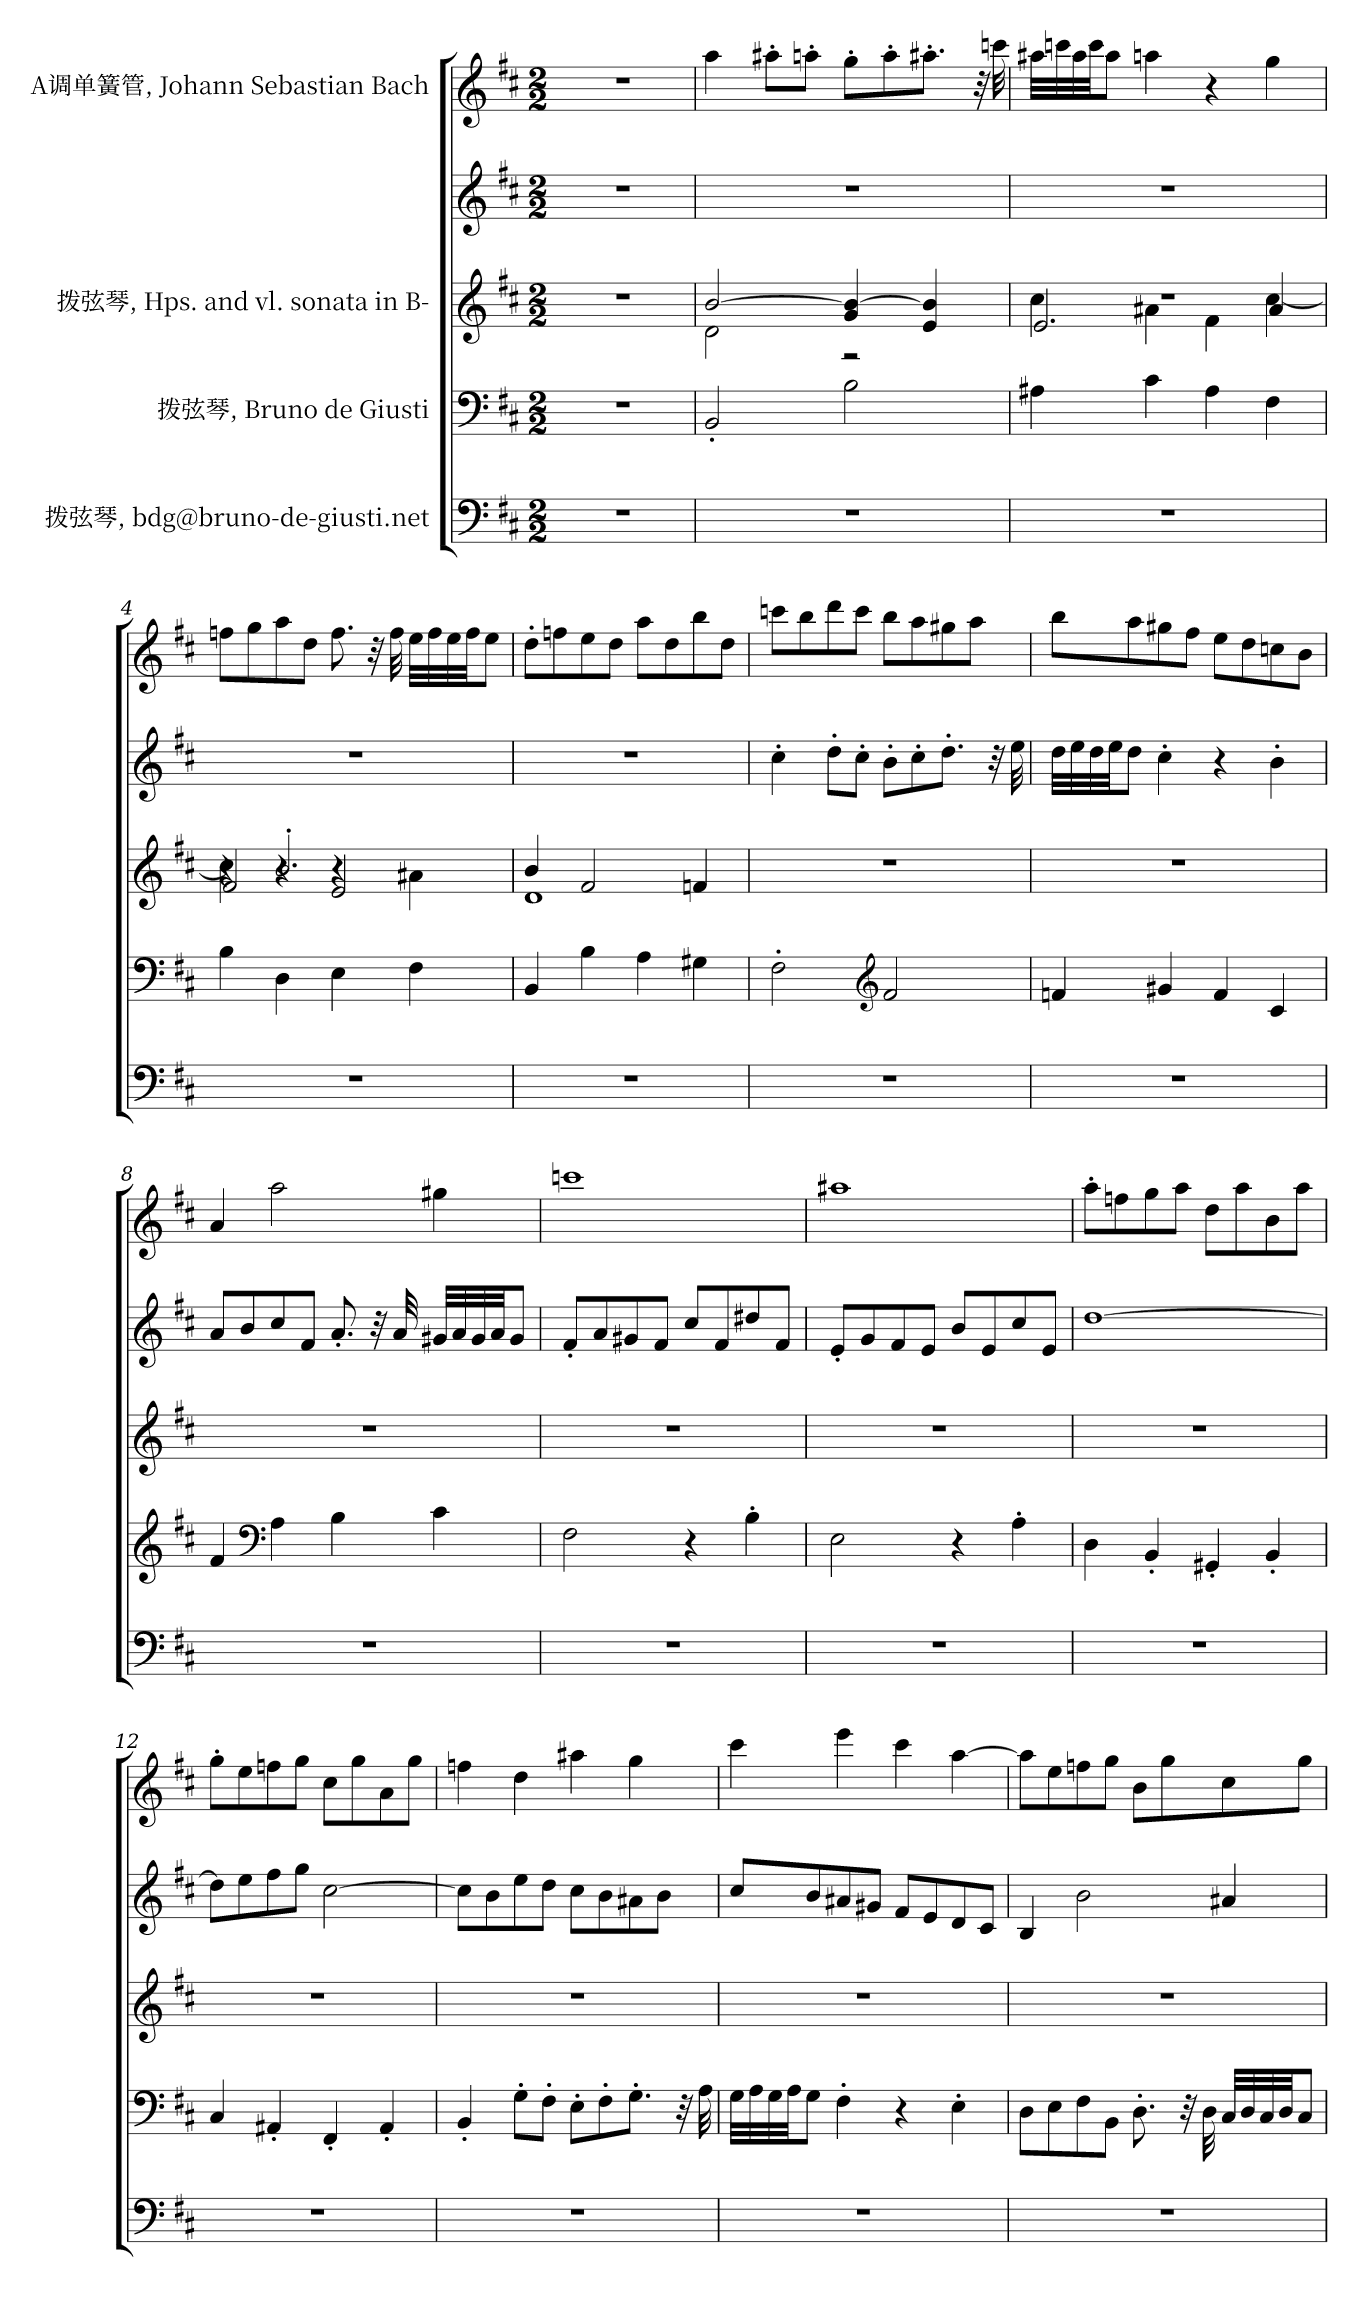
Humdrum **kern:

**kern	**kern	**kern	**kern	**kern
*part4	*part3	*part2	*part2	*part1
*staff5	*staff4	*staff3	*staff2	*staff1
*I"拨弦琴, bdg@bruno-de-giusti.net	*I"拨弦琴, Bruno de Giusti	*I"拨弦琴, Hps. and vl. sonata in B-	*	*I"A调单簧管, Johann Sebastian Bach
*clefF4	*clefF4	*clefG2	*clefG2	*clefG2
*	*	*	*	*ITrd2c3
*k[f#c#]	*k[f#c#]	*k[f#c#]	*k[f#c#]	*k[f#c#g#d#a#]
*M2/2	*M2/2	*M2/2	*M2/2	*M2/2
*MM80	*MM80	*MM80	*MM80	*MM80
=1	=1	=1	=1	=1
1r	1r	1r	1r	1r
=2	=2	=2	=2	=2
*	*	*	*	*MM160
*	*	*^	*	*
1r	2BB'/	[2b/	2d\	1r	4ff#\
*	*	*	*	*	*MM174
.	.	.	.	.	8ff##X'\L
.	.	.	.	.	8ff#X'\J
*	*	*	*	*	*MM188
.	2B\	4g/ 4b/_	2r	.	8ee'\L
.	.	.	.	.	8ff#'\
.	.	4e/ 4b/]	.	.	8.ff##X'\J
.	.	.	.	.	32r
.	.	.	.	.	32aan\
=3	=3	=3	=3	=3	=3
*	*	*	*^	*	*
1r	4A#X\	1r	4cc#\	2.e/	1r	32ff##X\LLL
.	.	.	.	.	.	32aan\
.	.	.	.	.	.	32ff##\
.	.	.	.	.	.	32aa\JJ
.	.	.	.	.	.	8ff##\J
.	4c#\	.	4a#X\	.	.	4ff#X\
.	4A#\	.	4f#\	.	.	4r
.	4F#\	.	[4cc#\	4a#/	.	4ee\
!!LO:LB:g=z
=4	=4	=4	=4	=4	=4	=4
1r	4B\	4r	4cc#\]	2f#/	1r	8ddn\L
.	.	.	.	.	.	8ee\
.	4D\	2.b'/	4r	.	.	8ff#\
.	.	.	.	.	.	8b\J
.	4E\	.	4r	2e/	.	8.dd\
.	.	.	.	.	.	32r
.	.	.	.	.	.	32dd\
.	4F#\	.	4a#X\	.	.	32cc#\LLL
.	.	.	.	.	.	32dd\
.	.	.	.	.	.	32cc#\
.	.	.	.	.	.	32dd\JJ
.	.	.	.	.	.	8cc#\J
*	*	*	*v	*v	*	*
=5	=5	=5	=5	=5	=5
1r	4BB/	4b/	1d	1r	8b'\L
.	.	.	.	.	8ddn\
.	4B\	2f#/	.	.	8cc#\
.	.	.	.	.	8b\J
.	4A\	.	.	.	8ff#\L
.	.	.	.	.	8b\
.	4G#X\	4fn/	.	.	8gg#\
.	.	.	.	.	8b\J
*	*	*v	*v	*	*
=6	=6	=6	=6	=6
*	*	*	*	*MM176
1r	2F#'\	1r	4cc#'\	8aan\L
.	.	.	.	8gg#\
*	*	*	*	*MM182
.	.	.	8dd'\L	8bb\
.	.	.	8cc#'\J	8aa\J
*	*clefG2	*	*	*
*	*	*	*	*MM188
.	2f#/	.	8b'\L	8gg#\L
.	.	.	8cc#'\	8ff#\
.	.	.	8.dd'\J	8ee#X\
.	.	.	.	8ff#\J
.	.	.	32r	.
.	.	.	32ee\	.
!!LO:PB:g=z
=7	=7	=7	=7	=7
1r	4fn/	1r	32dd\LLL	8gg#\L
.	.	.	32ee\	.
.	.	.	32dd\	.
.	.	.	32ee\JJ	.
.	.	.	8dd\J	8ff#\
.	4g#X/	.	4cc#'\	8ee#X\
.	.	.	.	8dd#\J
.	4f/	.	4r	8cc#\L
.	.	.	.	8b\
.	4c#/	.	4b'\	8an\
.	.	.	.	8g#\J
=8	=8	=8	=8	=8
1r	4f#/	1r	8a/L	4f#/
.	.	.	8b/	.
*	*clefF4	*	*	*
.	4A\	.	8cc#/	2ff#\
.	.	.	8f#/J	.
.	4B\	.	8.a'/	.
.	.	.	32r	.
.	.	.	32a/	.
.	4c#\	.	32g#X/LLL	4ee#X\
.	.	.	32a/	.
.	.	.	32g#/	.
.	.	.	32a/JJ	.
.	.	.	8g#/J	.
=9	=9	=9	=9	=9
*	*	*	*	*MM176
1r	2F#\	1r	8f#'/L	1aan
.	.	.	8a/	.
.	.	.	8g#X/	.
.	.	.	8f#/J	.
.	4r	.	8cc#/L	.
.	.	.	8f#/	.
.	4B'\	.	8dd#X/	.
.	.	.	8f#/J	.
!!LO:LB:g=z
=10	=10	=10	=10	=10
1r	2E\	1r	8e'/L	1ff##X
.	.	.	8g/	.
.	.	.	8f#/	.
.	.	.	8e/J	.
.	4r	.	8b/L	.
.	.	.	8e/	.
.	4A'\	.	8cc#/	.
.	.	.	8e/J	.
=11	=11	=11	=11	=11
*	*	*	*	*MM176
1r	4D\	1r	[1dd	8ff#'\L
*	*	*	*	*MM180
.	.	.	.	8ddn\
*	*	*	*	*MM184
.	4BB'/	.	.	8ee\
*	*	*	*	*MM188
.	.	.	.	8ff#\J
.	4GG#X'/	.	.	8b\L
.	.	.	.	8ff#\
.	4BB'/	.	.	8g#\
.	.	.	.	8ff#\J
=12	=12	=12	=12	=12
1r	4C#/	1r	8dd\L]	8ee'\L
.	.	.	8ee\	8cc#\
.	4AA#X'/	.	8ff#\	8ddn\
.	.	.	8gg\J	8ee\J
.	4FF#'/	.	[2cc#\	8a#\L
.	.	.	.	8ee\
.	4AA#'/	.	.	8f#\
.	.	.	.	8ee\J
=13	=13	=13	=13	=13
*	*	*	*	*MM176
1r	4BB'/	1r	8cc#\L]	4ddn\
.	.	.	8b\	.
*	*	*	*	*MM182
.	8G'\L	.	8ee\	4b\
.	8F#'\J	.	8dd\J	.
*	*	*	*	*MM188
.	8E'\L	.	8cc#\L	4ff##X\
.	8F#'\	.	8b\	.
.	8.G'\J	.	8a#X\	4ee\
.	.	.	8b\J	.
.	32r	.	.	.
.	32A\	.	.	.
!!LO:PB:g=z
=14	=14	=14	=14	=14
1r	32G\LLL	1r	8cc#/L	4aa#\
.	32A\	.	.	.
.	32G\	.	.	.
.	32A\JJ	.	.	.
.	8G\J	.	8b/	.
.	4F#'\	.	8a#X/	4ccc#\
.	.	.	8g#X/J	.
.	4r	.	8f#/L	4aa#\
.	.	.	8e/	.
.	4E'\	.	8d/	[4ff#\
.	.	.	8c#/J	.
=15	=15	=15	=15	=15
1r	8D\L	1r	4B/	8ff#\L]
.	8E\	.	.	8cc#\
.	8F#\	.	2b\	8ddn\
.	8BB\J	.	.	8ee\J
.	8.D'\	.	.	8g#\L
.	.	.	.	8ee\
.	32r	.	.	.
.	32D\	.	.	.
.	32C#/LLL	.	4a#X/	8a#\
.	32D/	.	.	.
.	32C#/	.	.	.
.	32D/JJ	.	.	.
.	8C#/J	.	.	8ee\J
=	=	=	=	=
*-	*-	*-	*-	*-
